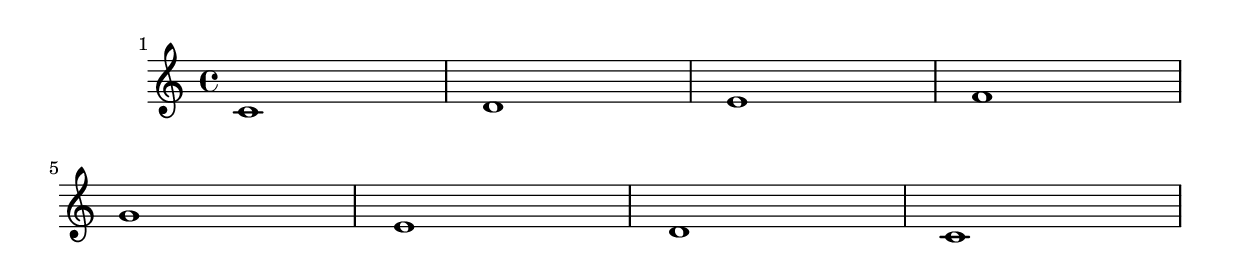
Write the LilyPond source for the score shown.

%% DO NOT EDIT this file manually; it is automatically
%% generated from LSR http://lsr.dsi.unimi.it
%% Make any changes in LSR itself, or in Documentation/snippets/new/ ,
%% and then run scripts/auxiliar/makelsr.py
%%
%% This file is in the public domain.
\version "2.14.0"

\header {
  lsrtags = "rhythms"

%% Translation of GIT committish: 2d548a99cb9dba80f2ff035582009477cd37eceb
  texidoces = "

De forma predeterminada se suprime el número del primer compás de una
partitura si es menor o igual a @q{1}.  Al establecer el valor de
@code{barNumberVisibility} a @code{all-bar-numbers-visible}, se puede
imprimir cualquier número de compás para el primer compás y todos los
siguientes.  Observe que, para que esto funcione, se debe insertar una
líinea divisoria vacía antes de la primera nota.

"

  doctitlees = "Imprimir el número de compás en el primer compás"



%% Translation of GIT committish: 0a868be38a775ecb1ef935b079000cebbc64de40
  texidocde = "
Standardmäßig wird die erste Taktzahl einer Partitur nicht gesetzt,
wenn sie weniger oder gleich '1' ist.  Indem man @code{barNumberVisibility}
auf @code{all-bar-numbers-visible} setzt, kann eine beliebige
Taktzahl für den ersten und die folgenden Takte gesetzt werden.
Eine leere Taktlinie muss jedoch vor der ersten Note eingefügt
werden, damit das funktioniert.

"
  doctitlede = "Setzen der Taktnummer für den ersten Takt"



%% Translation of GIT committish: 374d57cf9b68ddf32a95409ce08ba75816900f6b
  texidocfr = "
Par défaut, LilyPond n'affiche pas le premier numéro de mesure s'il est
inférieur à 2. Le fait de définir @code{barNumberVisibility} à
@code{all-bar-numbers-visible} vous permettra d'imprimer n'importe quel
numéro pour la première mesure.  À noter que l'impression d'un numéro
de mesure ne peut intervenir que s'il y a une barre.  Aussi, pour
pouvoir le faire au début d'un morceau, devrez-vous ajouter une barre
vide avant la première note.

"
  doctitlefr = "Afficher le numéro de la première mesure"

  texidoc = "
By default, the first bar number in a score is suppressed if it is less
than or equal to `1'.  By setting @code{barNumberVisibility} to
@code{all-bar-numbers-visible}, any bar number can be printed for the
first measure and all subsequent measures.  Note that an empty bar line
must be inserted before the first note for this to work.

"
  doctitle = "Printing the bar number for the first measure"
} % begin verbatim

\relative c' {
  \set Score.barNumberVisibility = #all-bar-numbers-visible
  \bar ""
  c1 | d | e | f \break
  g1 | e | d | c
}

